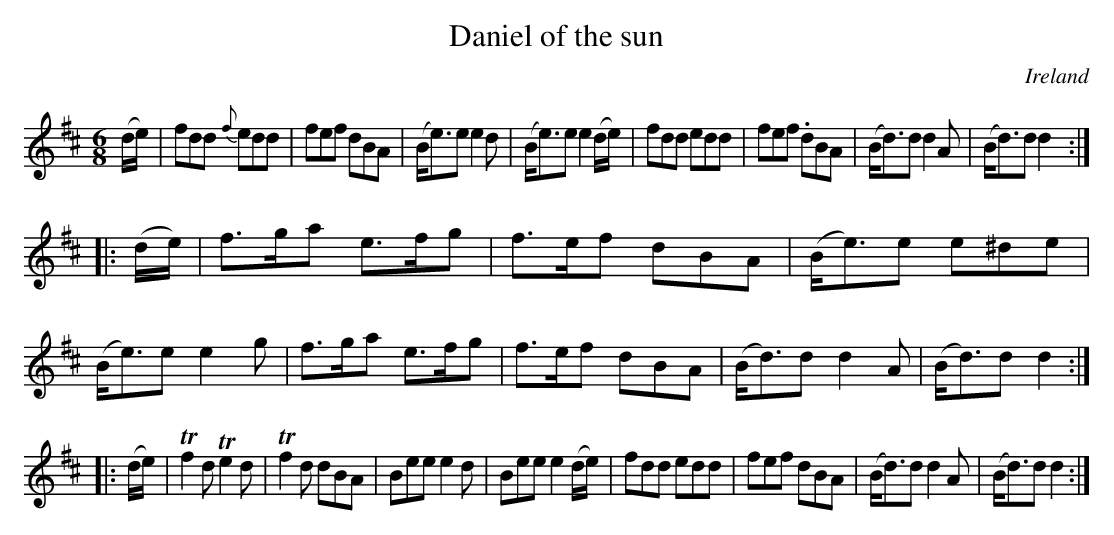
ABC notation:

X:1
T:Daniel of the sun
O:Ireland
M:6/8
L:1/8
K:D
(d/e/)|fdd {f}edd|fef dBA|(B<e)e e2d|(B<e)e e2 (d/e/)|fdd edd|fef .dBA|(B<d)d d2A|(B<d)d d2:|
|:(d/e/)|f>ga e>fg|f>ef dBA|(B<e)e e^de|(B<e)e e2g|f>ga e>fg|f>ef dBA|(B<d)d d2A|(B<d)d d2:|
|:(d/e/)|Tf2d Te2d|Tf2d dBA|Bee e2d|Bee e2(d/e/)|fdd edd|fef dBA|(B<d)d d2A|(B<d)d d2:|
